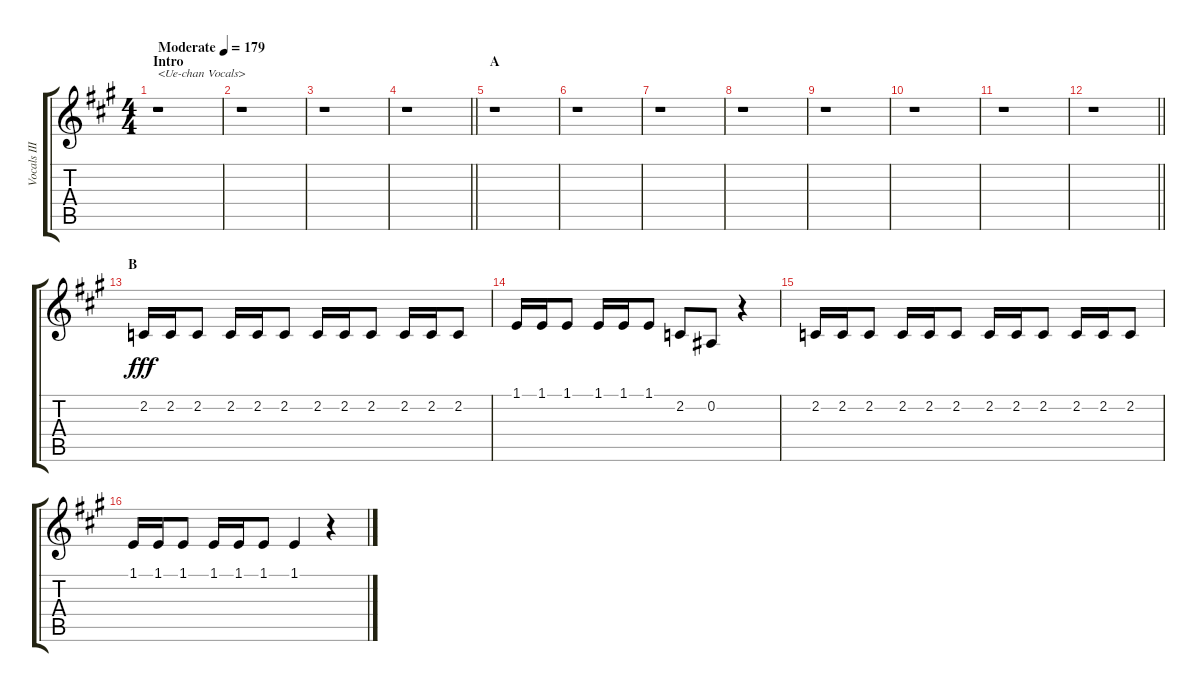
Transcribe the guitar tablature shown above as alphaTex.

\track ("Vocals III" "Vocals III") {instrument voiceoohs}
\staff {score tabs}
\tuning (Eb4 Bb3 Gb3 Db3 Ab2 Eb2) {hide}
\ts (4 4)
\section ("" "Intro")
\tempo (179 "Moderate")
\clef g2
\ks a
r.1{txt "<Ue-chan Vocals>" dy fff instrument voiceoohs} |
r.1 |
r.1 |
\barLineRight lightlight
r.1 |
\section ("" "A")
r.1 |
r.1 |
r.1 |
r.1 |
r.1 |
r.1 |
r.1 |
\barLineRight lightlight
r.1 |
\section ("" "B")
2.2.16 2.2.16 2.2.8 2.2.16 2.2.16 2.2.8 2.2.16 2.2.16 2.2.8 2.2.16 2.2.16 2.2.8 |
1.1.16 1.1.16 1.1.8 1.1.16 1.1.16 1.1.8 2.2.8 0.2.8 r.4 |
2.2.16 2.2.16 2.2.8 2.2.16 2.2.16 2.2.8 2.2.16 2.2.16 2.2.8 2.2.16 2.2.16 2.2.8 |
1.1.16 1.1.16 1.1.8 1.1.16 1.1.16 1.1.8 1.1.4 r.4
